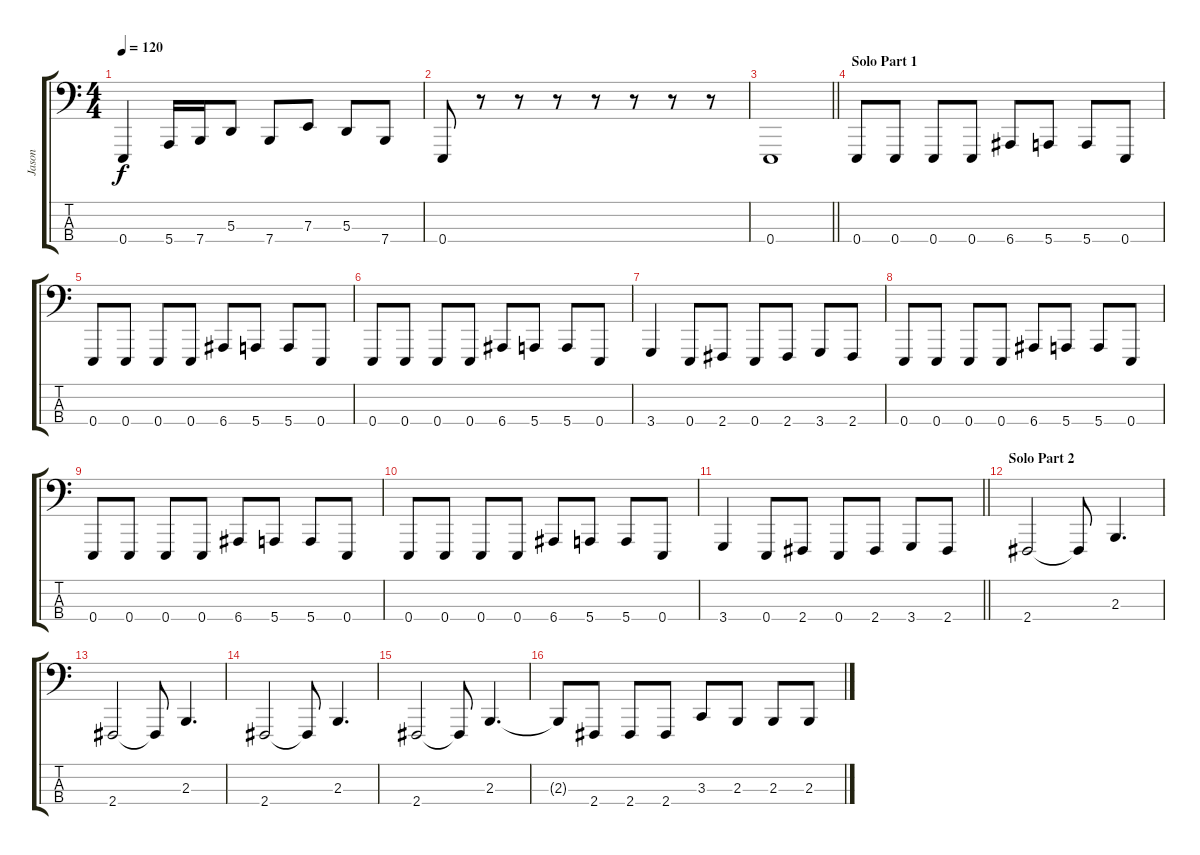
\track ("Jason" "Jason") {instrument lead8bassandlead}
\staff {score tabs}
\tuning (G2 D2 A1 E1) {hide}
\ts (4 4)
\tempo 120
\clef f4
\ks c
0.4.4{dy f} 5.4.16 7.4.16 5.3.8 7.4.8 7.3.8 5.3.8 7.4.8 |
0.4.8 r.8 r.8 r.8 r.8 r.8 r.8 r.8 |
\barLineRight lightlight
0.4.1 |
\section ("" "Solo Part 1")
0.4.8 0.4.8 0.4.8 0.4.8 6.4.8 5.4.8 5.4.8 0.4.8 |
0.4.8 0.4.8 0.4.8 0.4.8 6.4.8 5.4.8 5.4.8 0.4.8 |
0.4.8 0.4.8 0.4.8 0.4.8 6.4.8 5.4.8 5.4.8 0.4.8 |
3.4.4 0.4.8 2.4.8 0.4.8 2.4.8 3.4.8 2.4.8 |
0.4.8 0.4.8 0.4.8 0.4.8 6.4.8 5.4.8 5.4.8 0.4.8 |
0.4.8 0.4.8 0.4.8 0.4.8 6.4.8 5.4.8 5.4.8 0.4.8 |
0.4.8 0.4.8 0.4.8 0.4.8 6.4.8 5.4.8 5.4.8 0.4.8 |
\barLineRight lightlight
3.4.4 0.4.8 2.4.8 0.4.8 2.4.8 3.4.8 2.4.8 |
\section ("" "Solo Part 2")
2.4.2 2.4{t}.8 2.3.4{d} |
2.4.2 2.4{t}.8 2.3.4{d} |
2.4.2 2.4{t}.8 2.3.4{d} |
2.4.2 2.4{t}.8 2.3.4{d} |
2.3{t}.8 2.4.8 2.4.8 2.4.8 3.3.8 2.3.8 2.3.8 2.3.8
